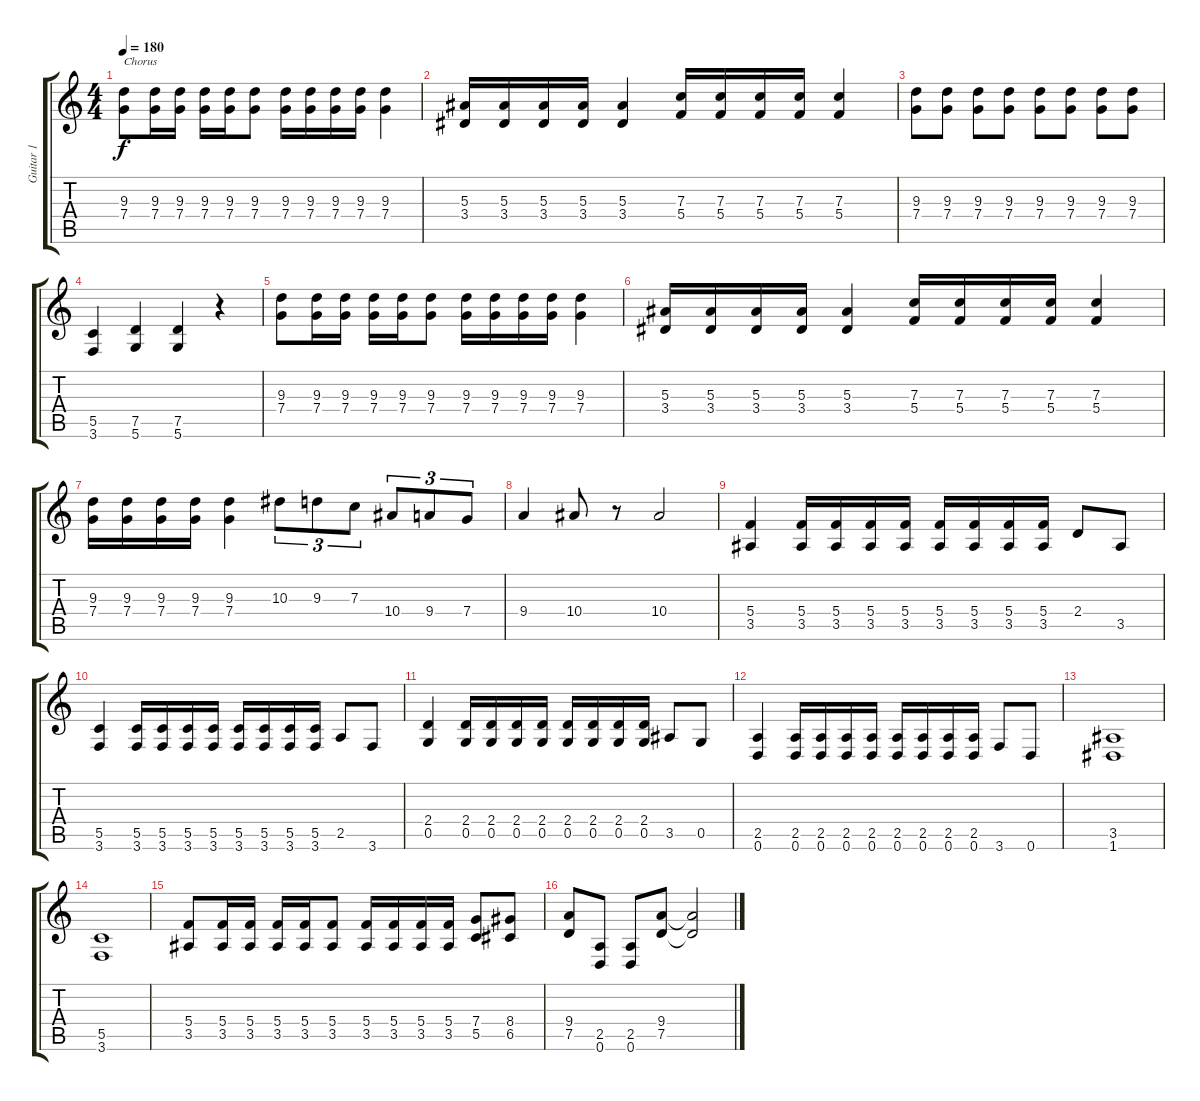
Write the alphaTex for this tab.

\track ("Guitar 1" "Guitar 1") {instrument acousticguitarnylon}
\staff {score tabs}
\tuning (D4 A3 F3 C3 G2 D2) {hide}
\ts (4 4)
\tempo 180
\clef g2
\ks c
(9.3 7.4).8{txt "Chorus" dy f} (9.3 7.4).16 (9.3 7.4).16 (9.3 7.4).16 (9.3 7.4).16 (9.3 7.4).8 (9.3 7.4).16 (9.3 7.4).16 (9.3 7.4).16 (9.3 7.4).16 (9.3 7.4).4 |
(5.3 3.4).16 (5.3 3.4).16 (5.3 3.4).16 (5.3 3.4).16 (5.3 3.4).4 (7.3 5.4).16 (7.3 5.4).16 (7.3 5.4).16 (7.3 5.4).16 (7.3 5.4).4 |
(9.3 7.4).8 (9.3 7.4).8 (9.3 7.4).8 (9.3 7.4).8 (9.3 7.4).8 (9.3 7.4).8 (9.3 7.4).8 (9.3 7.4).8 |
(5.5 3.6).4 (7.5 5.6).4 (7.5 5.6).4 r.4 |
(9.3 7.4).8 (9.3 7.4).16 (9.3 7.4).16 (9.3 7.4).16 (9.3 7.4).16 (9.3 7.4).8 (9.3 7.4).16 (9.3 7.4).16 (9.3 7.4).16 (9.3 7.4).16 (9.3 7.4).4 |
(5.3 3.4).16 (5.3 3.4).16 (5.3 3.4).16 (5.3 3.4).16 (5.3 3.4).4 (7.3 5.4).16 (7.3 5.4).16 (7.3 5.4).16 (7.3 5.4).16 (7.3 5.4).4 |
(9.3 7.4).16 (9.3 7.4).16 (9.3 7.4).16 (9.3 7.4).16 (9.3 7.4).4 10.3.8{tu (3 2)} 9.3.8{tu (3 2)} 7.3.8{tu (3 2)} 10.4.8{tu (3 2)} 9.4.8{tu (3 2)} 7.4.8{tu (3 2)} |
9.4.4 10.4.8 r.8 10.4.2 |
(5.4 3.5).4 (5.4 3.5).16 (5.4 3.5).16 (5.4 3.5).16 (5.4 3.5).16 (5.4 3.5).16 (5.4 3.5).16 (5.4 3.5).16 (5.4 3.5).16 2.4.8 3.5.8 |
(5.5 3.6).4 (5.5 3.6).16 (5.5 3.6).16 (5.5 3.6).16 (5.5 3.6).16 (5.5 3.6).16 (5.5 3.6).16 (5.5 3.6).16 (5.5 3.6).16 2.5.8 3.6.8 |
(2.4 0.5).4 (2.4 0.5).16 (2.4 0.5).16 (2.4 0.5).16 (2.4 0.5).16 (2.4 0.5).16 (2.4 0.5).16 (2.4 0.5).16 (2.4 0.5).16 3.5.8 0.5.8 |
(2.5 0.6).4 (2.5 0.6).16 (2.5 0.6).16 (2.5 0.6).16 (2.5 0.6).16 (2.5 0.6).16 (2.5 0.6).16 (2.5 0.6).16 (2.5 0.6).16 3.6.8 0.6.8 |
(3.5 1.6).1 |
(5.5 3.6).1 |
(5.4 3.5).8 (5.4 3.5).16 (5.4 3.5).16 (5.4 3.5).16 (5.4 3.5).16 (5.4 3.5).8 (5.4 3.5).16 (5.4 3.5).16 (5.4 3.5).16 (5.4 3.5).16 (7.4 5.5).8 (8.4 6.5).8 |
(9.4 7.5).8 (2.5 0.6).8 (2.5 0.6).8 (9.4 7.5).8 (9.4{t} 7.5{t}).2
